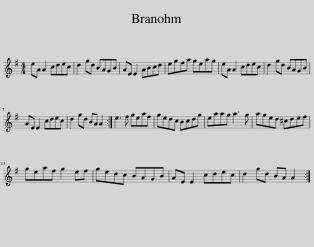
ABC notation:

X:1
L:1/8
M:4/4
I:linebreak $
K:G
V:1 treble
V:1
 eA A2 cdec | d2 gd BAGB | AE E2 ABcd | egfa geag | eA A2 cdec | %5
 d2 gd BAGB |$ AE E2 cdec | d2 gd BA A2 :| e3 f geaf | gedc Bcdg | %10
 eaag a3 g | aged ^cdef |$ geaf g2 ef | gedc BAGB | AE E2 cdec | %15
 d2 gd BA A2 :| %16
